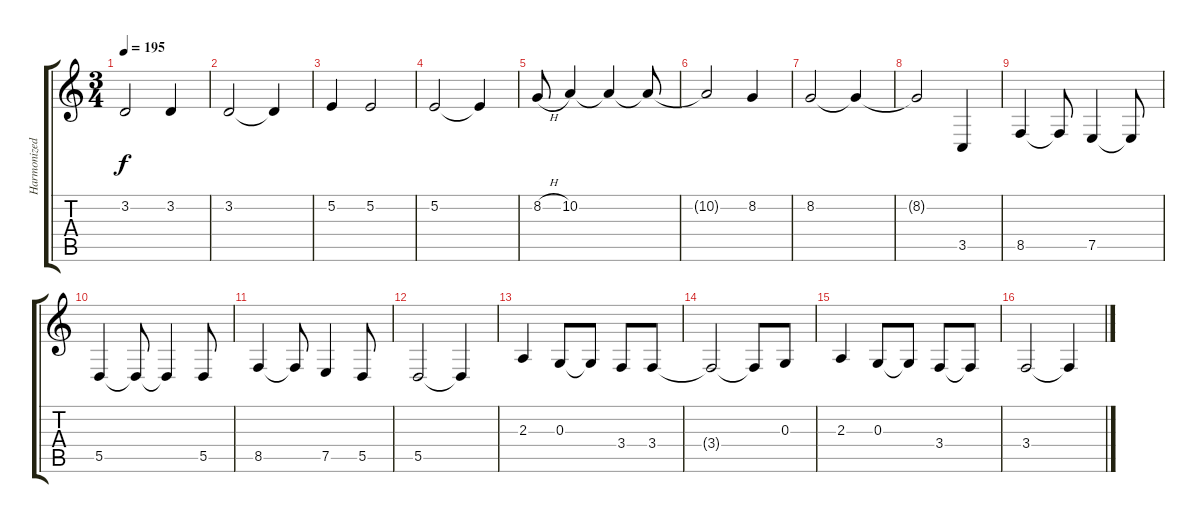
\track ("Harmonized Voice" "Harmonized") {instrument lead2sawtooth}
\staff {score tabs}
\tuning (E4 B3 G3 D3 A2 E2) {hide}
\ts (3 4)
\tempo 195
\clef g2
\ks c
3.2{t}.2{dy f} 3.2.4{volume 11} |
3.2.2 3.2{t}.4 |
5.2.4 5.2.2 |
5.2.2 5.2{t}.4 |
8.2{h}.8 10.2.4 10.2{t}.4 10.2{t}.8 |
10.2{t}.2 8.2.4 |
8.2.2 8.2{t}.4 |
8.2{t}.2 3.5.4 |
8.5.4 8.5{t}.8 7.5.4 7.5{t}.8 |
5.5.4 5.5{t}.8 5.5{t}.4 5.5.8 |
8.5.4 8.5{t}.8 7.5.4 5.5.8 |
5.5.2 5.5{t}.4 |
2.3.4 0.3.8 0.3{t}.8 3.4.8 3.4.8 |
3.4{t}.2 3.4{t}.8 0.3.8 |
2.3.4 0.3.8 0.3{t}.8 3.4.8 3.4{t}.8 |
3.4.2 3.4{t}.4
